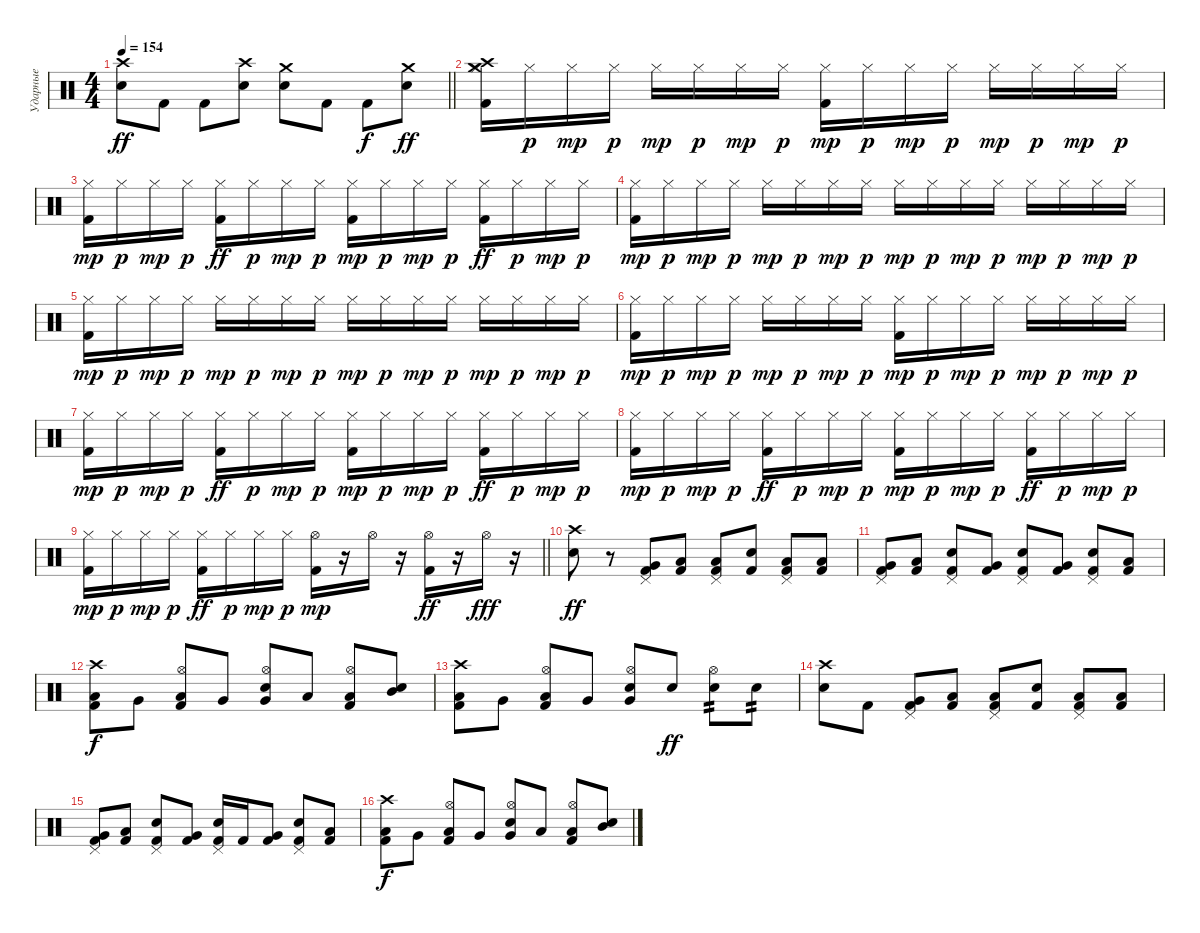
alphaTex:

\track ("Ударные" "Ударные") {instrument percussion}
\staff {score}
\articulation defaults
\ts (4 4)
\tempo 154
\clef neutral
\barLineRight lightlight
\ks c
("Crash high (hit)" "Electric Snare (hit)").8{dy ff} "Kick (hit) 2".8 "Kick (hit) 2".8 ("Crash high (hit)" "Electric Snare (hit)").8 ("Crash medium (hit)" "Electric Snare (hit)").8 "Kick (hit) 2".8 "Kick (hit) 2".8{dy f} ("Crash medium (hit)" "Electric Snare (hit)").8{dy ff} |
("Hi-Hat (closed)" "Crash high (hit)" "Crash medium (hit)" "Kick (hit) 2").16 "Hi-Hat (closed)".16{dy p} "Hi-Hat (closed)".16{dy mp} "Hi-Hat (closed)".16{dy p} "Hi-Hat (closed)".16{dy mp} "Hi-Hat (closed)".16{dy p} "Hi-Hat (closed)".16{dy mp} "Hi-Hat (closed)".16{dy p} ("Hi-Hat (closed)" "Kick (hit) 2").16{dy mp} "Hi-Hat (closed)".16{dy p} "Hi-Hat (closed)".16{dy mp} "Hi-Hat (closed)".16{dy p} "Hi-Hat (closed)".16{dy mp} "Hi-Hat (closed)".16{dy p} "Hi-Hat (closed)".16{dy mp} "Hi-Hat (closed)".16{dy p} |
("Hi-Hat (closed)" "Kick (hit) 2").16{dy mp} "Hi-Hat (closed)".16{dy p} "Hi-Hat (closed)".16{dy mp} "Hi-Hat (closed)".16{dy p} ("Hi-Hat (closed)" "Kick (hit) 2").16{dy ff} "Hi-Hat (closed)".16{dy p} "Hi-Hat (closed)".16{dy mp} "Hi-Hat (closed)".16{dy p} ("Hi-Hat (closed)" "Kick (hit) 2").16{dy mp} "Hi-Hat (closed)".16{dy p} "Hi-Hat (closed)".16{dy mp} "Hi-Hat (closed)".16{dy p} ("Hi-Hat (closed)" "Kick (hit) 2").16{dy ff} "Hi-Hat (closed)".16{dy p} "Hi-Hat (closed)".16{dy mp} "Hi-Hat (closed)".16{dy p} |
("Hi-Hat (closed)" "Kick (hit) 2").16{dy mp} "Hi-Hat (closed)".16{dy p} "Hi-Hat (closed)".16{dy mp} "Hi-Hat (closed)".16{dy p} "Hi-Hat (closed)".16{dy mp} "Hi-Hat (closed)".16{dy p} "Hi-Hat (closed)".16{dy mp} "Hi-Hat (closed)".16{dy p} "Hi-Hat (closed)".16{dy mp} "Hi-Hat (closed)".16{dy p} "Hi-Hat (closed)".16{dy mp} "Hi-Hat (closed)".16{dy p} "Hi-Hat (closed)".16{dy mp} "Hi-Hat (closed)".16{dy p} "Hi-Hat (closed)".16{dy mp} "Hi-Hat (closed)".16{dy p} |
("Hi-Hat (closed)" "Kick (hit) 2").16{dy mp} "Hi-Hat (closed)".16{dy p} "Hi-Hat (closed)".16{dy mp} "Hi-Hat (closed)".16{dy p} "Hi-Hat (closed)".16{dy mp} "Hi-Hat (closed)".16{dy p} "Hi-Hat (closed)".16{dy mp} "Hi-Hat (closed)".16{dy p} "Hi-Hat (closed)".16{dy mp} "Hi-Hat (closed)".16{dy p} "Hi-Hat (closed)".16{dy mp} "Hi-Hat (closed)".16{dy p} "Hi-Hat (closed)".16{dy mp} "Hi-Hat (closed)".16{dy p} "Hi-Hat (closed)".16{dy mp} "Hi-Hat (closed)".16{dy p} |
("Hi-Hat (closed)" "Kick (hit) 2").16{dy mp} "Hi-Hat (closed)".16{dy p} "Hi-Hat (closed)".16{dy mp} "Hi-Hat (closed)".16{dy p} "Hi-Hat (closed)".16{dy mp} "Hi-Hat (closed)".16{dy p} "Hi-Hat (closed)".16{dy mp} "Hi-Hat (closed)".16{dy p} ("Hi-Hat (closed)" "Kick (hit) 2").16{dy mp} "Hi-Hat (closed)".16{dy p} "Hi-Hat (closed)".16{dy mp} "Hi-Hat (closed)".16{dy p} "Hi-Hat (closed)".16{dy mp} "Hi-Hat (closed)".16{dy p} "Hi-Hat (closed)".16{dy mp} "Hi-Hat (closed)".16{dy p} |
("Hi-Hat (closed)" "Kick (hit) 2").16{dy mp} "Hi-Hat (closed)".16{dy p} "Hi-Hat (closed)".16{dy mp} "Hi-Hat (closed)".16{dy p} ("Hi-Hat (closed)" "Kick (hit) 2").16{dy ff} "Hi-Hat (closed)".16{dy p} "Hi-Hat (closed)".16{dy mp} "Hi-Hat (closed)".16{dy p} ("Hi-Hat (closed)" "Kick (hit) 2").16{dy mp} "Hi-Hat (closed)".16{dy p} "Hi-Hat (closed)".16{dy mp} "Hi-Hat (closed)".16{dy p} ("Hi-Hat (closed)" "Kick (hit) 2").16{dy ff} "Hi-Hat (closed)".16{dy p} "Hi-Hat (closed)".16{dy mp} "Hi-Hat (closed)".16{dy p} |
("Hi-Hat (closed)" "Kick (hit) 2").16{dy mp} "Hi-Hat (closed)".16{dy p} "Hi-Hat (closed)".16{dy mp} "Hi-Hat (closed)".16{dy p} ("Hi-Hat (closed)" "Kick (hit) 2").16{dy ff} "Hi-Hat (closed)".16{dy p} "Hi-Hat (closed)".16{dy mp} "Hi-Hat (closed)".16{dy p} ("Hi-Hat (closed)" "Kick (hit) 2").16{dy mp} "Hi-Hat (closed)".16{dy p} "Hi-Hat (closed)".16{dy mp} "Hi-Hat (closed)".16{dy p} ("Hi-Hat (closed)" "Kick (hit) 2").16{dy ff} "Hi-Hat (closed)".16{dy p} "Hi-Hat (closed)".16{dy mp} "Hi-Hat (closed)".16{dy p} |
\barLineRight lightlight
("Hi-Hat (closed)" "Kick (hit) 2").16{dy mp} "Hi-Hat (closed)".16{dy p} "Hi-Hat (closed)".16{dy mp} "Hi-Hat (closed)".16{dy p} ("Hi-Hat (closed)" "Kick (hit) 2").16{dy ff} "Hi-Hat (closed)".16{dy p} "Hi-Hat (closed)".16{dy mp} "Hi-Hat (closed)".16{dy p} ("Hi-Hat (open)" "Kick (hit) 2").16{dy mp} r.16 "Hi-Hat (open)".16 r.16 ("Hi-Hat (open)" "Kick (hit) 2").16{dy ff} r.16 "Hi-Hat (open)".16{dy fff} r.16 |
("Crash high (hit)" "Electric Snare (hit)").8{dy ff} r.8 ("Pedal Hi-Hat (hit)" "Very Low Tom (hit)" "Kick (hit) 2").8 ("Low Floor Tom (hit)" "Kick (hit) 2").8 ("Pedal Hi-Hat (hit)" "Low Tom (hit)" "Kick (hit) 2").8 ("Electric Snare (hit)" "Kick (hit) 2").8 ("Pedal Hi-Hat (hit)" "Low Floor Tom (hit)" "Kick (hit) 2").8 ("Low Tom (hit)" "Kick (hit) 2").8 |
("Pedal Hi-Hat (hit)" "Very Low Tom (hit)" "Kick (hit) 2").8 ("Low Floor Tom (hit)" "Kick (hit) 2").8 ("Pedal Hi-Hat (hit)" "Electric Snare (hit)" "Kick (hit) 2").8 ("Very Low Tom (hit)" "Kick (hit) 2").8 ("Pedal Hi-Hat (hit)" "Electric Snare (hit)" "Kick (hit) 2").8 ("Very Low Tom (hit)" "Kick (hit) 2").8 ("Pedal Hi-Hat (hit)" "Electric Snare (hit)" "Kick (hit) 2").8 ("Low Tom (hit)" "Kick (hit) 2").8 |
("Crash high (hit)" "Low Floor Tom (hit)" "Kick (hit) 2").8{dy f} "Very Low Tom (hit)".8 ("Hi-Hat (open)" "Low Floor Tom (hit)" "Kick (hit) 2").8 "Very Low Tom (hit)".8 ("Hi-Hat (open)" "Very Low Tom (hit)" "Electric Snare (hit)").8 "Low Floor Tom (hit)".8 ("Hi-Hat (open)" "Low Tom (hit)" "Kick (hit) 2").8 ("Mid Tom (hit)" "Electric Snare (hit)").8 |
("Crash high (hit)" "Low Floor Tom (hit)" "Kick (hit) 2").8 "Very Low Tom (hit)".8 ("Hi-Hat (open)" "Low Floor Tom (hit)" "Kick (hit) 2").8 "Very Low Tom (hit)".8 ("Hi-Hat (open)" "Very Low Tom (hit)" "Electric Snare (hit)").8 "Electric Snare (hit)".8{dy ff} ("Hi-Hat (open)" "Electric Snare (hit)").8{tp 2} "Electric Snare (hit)".8{tp 2} |
("Crash high (hit)" "Electric Snare (hit)").8 "Kick (hit) 2".8 ("Pedal Hi-Hat (hit)" "Very Low Tom (hit)" "Kick (hit) 2").8 ("Low Floor Tom (hit)" "Kick (hit) 2").8 ("Pedal Hi-Hat (hit)" "Low Tom (hit)" "Kick (hit) 2").8 ("Electric Snare (hit)" "Kick (hit) 2").8 ("Pedal Hi-Hat (hit)" "Low Floor Tom (hit)" "Kick (hit) 2").8 ("Low Tom (hit)" "Kick (hit) 2").8 |
("Pedal Hi-Hat (hit)" "Very Low Tom (hit)" "Kick (hit) 2").8 ("Low Floor Tom (hit)" "Kick (hit) 2").8 ("Pedal Hi-Hat (hit)" "Electric Snare (hit)" "Kick (hit) 2").8 ("Very Low Tom (hit)" "Kick (hit) 2").8 ("Pedal Hi-Hat (hit)" "Electric Snare (hit)" "Kick (hit) 2").16 "Kick (hit) 2".16 ("Very Low Tom (hit)" "Kick (hit) 2").8 ("Pedal Hi-Hat (hit)" "Electric Snare (hit)" "Kick (hit) 2").8 ("Low Tom (hit)" "Kick (hit) 2").8 |
("Crash high (hit)" "Low Floor Tom (hit)" "Kick (hit) 2").8{dy f} "Very Low Tom (hit)".8 ("Hi-Hat (open)" "Low Floor Tom (hit)" "Kick (hit) 2").8 "Very Low Tom (hit)".8 ("Hi-Hat (open)" "Very Low Tom (hit)" "Electric Snare (hit)").8 "Low Floor Tom (hit)".8 ("Hi-Hat (open)" "Low Tom (hit)" "Kick (hit) 2").8 ("Mid Tom (hit)" "Electric Snare (hit)").8
